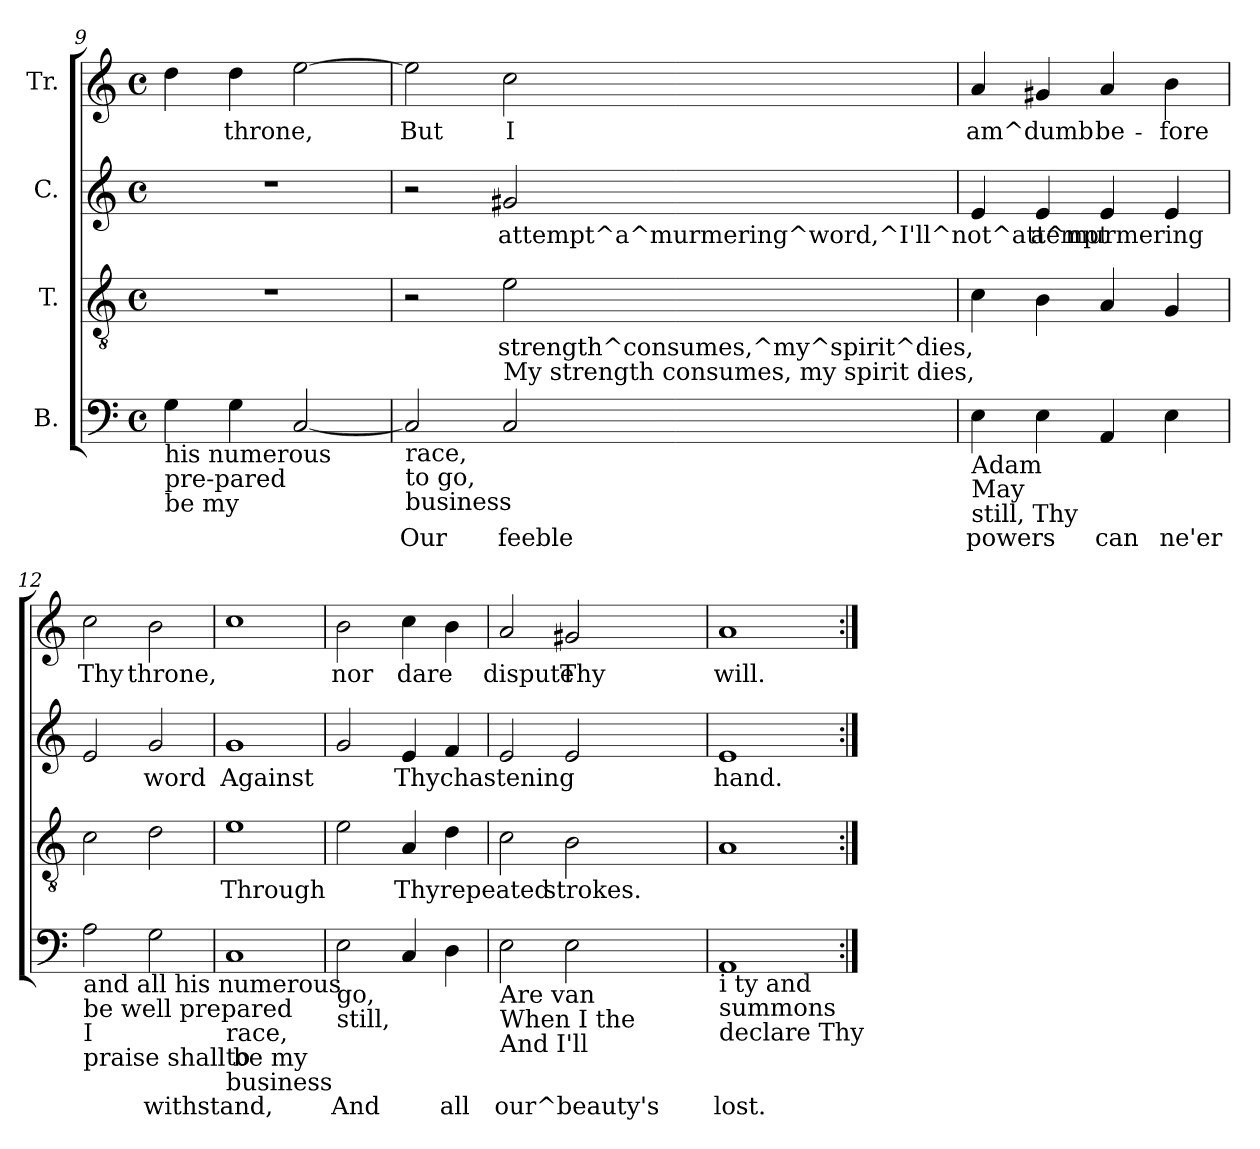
**kern	**text	**kern	**text	**kern	**text	**kern	**text
*part4	*part4	*part3	*part3	*part2	*part2	*part1	*part1
*staff4	*staff4	*staff3	*staff3	*staff2	*staff2	*staff1	*staff1
*I"B.	*	*I"T.	*	*I"C.	*	*I"Tr.	*
*clefF4	*	*clefGv2	*	*clefG2	*	*clefG2	*
*k[]	*	*k[]	*	*k[]	*	*k[]	*
*C:	*	*C:	*	*C:	*	*C:	*
*M4/4	*	*M4/4	*	*M4/4	*	*M4/4	*
*met(c)	*	*met(c)	*	*met(c)	*	*met(c)	*
=9	=9	=9	=9	=9	=9	=9	=9
!LO:TX:b:t=his numerous	!	!	!	!	!	!	!
!LO:TX:b:t=pre-pared	!	!	!	!	!	!	!
!LO:TX:b:t=be my	!	!	!	!	!	!	!
!	!LO:LY:b:rj	!	!	!	!	!	!LO:LY:b:rj
4G\	.	1r	.	1r	.	4dd\	.
!	!LO:LY:b:rj	!	!	!	!	!	!LO:LY:b:rj
4G\	.	.	.	.	.	4dd\	throne,
!	!LO:LY:b:rj	!	!	!	!	!	!LO:LY:b:rj
[<2C/	.	.	.	.	.	[>2ee\	.
=10	=10	=10	=10	=10	=10	=10	=10
!LO:TX:b:t=race,	!	!	!	!	!	!	!
!LO:TX:b:t=to go,	!	!	!	!	!	!	!
!LO:TX:b:t=business	!	!	!	!	!	!	!
!	!LO:LY:b:rj	!	!	!	!	!	!LO:LY:b:rj
2C/]	Our	2r	.	2r	.	2ee\]	But
!LO:TX:a:t=My strength consumes, my spirit dies,	!	!	!	!	!	!	!
!	!LO:LY:b:rj	!	!LO:LY:b:rj	!	!LO:LY:b:rj	!	!LO:LY:b:rj
2C/	feeble	2e\	strength^consumes,^my^spirit^dies,	2g#X/	attempt^a^murmering^word,^I'll^not^attempt	2cc\	I
=11	=11	=11	=11	=11	=11	=11	=11
!LO:TX:b:t=Adam	!	!	!	!	!	!	!
!LO:TX:b:t=May	!	!	!	!	!	!	!
!LO:TX:b:t=still, Thy	!	!	!	!	!	!	!
!	!LO:LY:b:rj	!	!LO:LY:b:rj	!	!LO:LY:b:rj	!	!LO:LY:b:rj
4E\	powers	4c\	.	4e/	.	4a/	am^dumb
!	!LO:LY:b:rj	!	!LO:LY:b:rj	!	!LO:LY:b:rj	!	!LO:LY:b:rj
4E\	.	4B\	.	4e/	a^murmering	4g#X/	.
!	!LO:LY:b:rj	!	!LO:LY:b:rj	!	!LO:LY:b:rj	!	!LO:LY:b:rj
4AA/	can	4A/	.	4e/	.	4a/	be-
!	!LO:LY:b:rj	!	!LO:LY:b:rj	!	!LO:LY:b:rj	!	!LO:LY:b:rj
4E\	ne'er	4G/	.	4e/	.	4b\	-fore
=12	=12	=12	=12	=12	=12	=12	=12
!LO:TX:b:t=and all his numerous	!	!	!	!	!	!	!
!LO:TX:b:t=be well prepared	!	!	!	!	!	!	!
!LO:TX:b:t=I	!	!	!	!	!	!	!
!LO:TX:b:t=praise shall be my	!	!	!	!	!	!	!
!	!LO:LY:b:rj	!	!LO:LY:b:rj	!	!LO:LY:b:rj	!	!LO:LY:b:rj
2A\	.	2c\	.	2e/	.	2cc\	Thy
!	!LO:LY:b:rj	!	!LO:LY:b:rj	!	!LO:LY:b:rj	!	!LO:LY:b:rj
2G\	withstand,	2d\	.	2g/	word	2b\	throne,
=13	=13	=13	=13	=13	=13	=13	=13
!LO:TX:b:t=race,	!	!	!	!	!	!	!
!LO:TX:b:t=to	!	!	!	!	!	!	!
!LO:TX:b:t=business	!	!	!	!	!	!	!
!	!LO:LY:b:rj	!	!LO:LY:b:rj	!	!LO:LY:b:rj	!	!LO:LY:b:rj
1C	.	1e	Through	1g	Against	1cc	.
=14	=14	=14	=14	=14	=14	=14	=14
!LO:TX:b:t=go,	!	!	!	!	!	!	!
!LO:TX:b:t=still,	!	!	!	!	!	!	!
!	!LO:LY:b:rj	!	!LO:LY:b:rj	!	!LO:LY:b:rj	!	!LO:LY:b:rj
2E\	And	2e\	.	2g/	.	2b\	nor
!	!LO:LY:b:rj	!	!LO:LY:b:rj	!	!LO:LY:b:rj	!	!LO:LY:b:rj
4C/	.	4A/	Thy	4e/	Thy	4cc\	dare
!	!LO:LY:b:rj	!	!LO:LY:b:rj	!	!LO:LY:b:rj	!	!LO:LY:b:rj
4D\	all	4d\	repeated	4f/	chastening	4b\	.
=15	=15	=15	=15	=15	=15	=15	=15
!LO:TX:b:t=Are van	!	!	!	!	!	!	!
!LO:TX:b:t=When I the	!	!	!	!	!	!	!
!LO:TX:b:t=And I'll	!	!	!	!	!	!	!
!	!LO:LY:b:rj	!	!LO:LY:b:rj	!	!LO:LY:b:rj	!	!LO:LY:b:rj
2E\	our^beauty's	2c\	.	2e/	.	2a/	dispute
!	!LO:LY:b:rj	!	!LO:LY:b:rj	!	!LO:LY:b:rj	!	!LO:LY:b:rj
2E\	.	2B\	strokes.	2e/	.	2g#X/	Thy
=16	=16	=16	=16	=16	=16	=16	=16
!LO:TX:b:t=i ty and	!	!	!	!	!	!	!
!LO:TX:b:t=summons	!	!	!	!	!	!	!
!LO:TX:b:t=declare Thy	!	!	!	!	!	!	!
!	!LO:LY:b:rj	!	!LO:LY:b:rj	!	!LO:LY:b:rj	!	!LO:LY:b:rj
1AA	lost.	1A	.	1e	hand.	1a	will.
=:|!	=:|!	=:|!	=:|!	=:|!	=:|!	=:|!	=:|!
*-	*-	*-	*-	*-	*-	*-	*-
